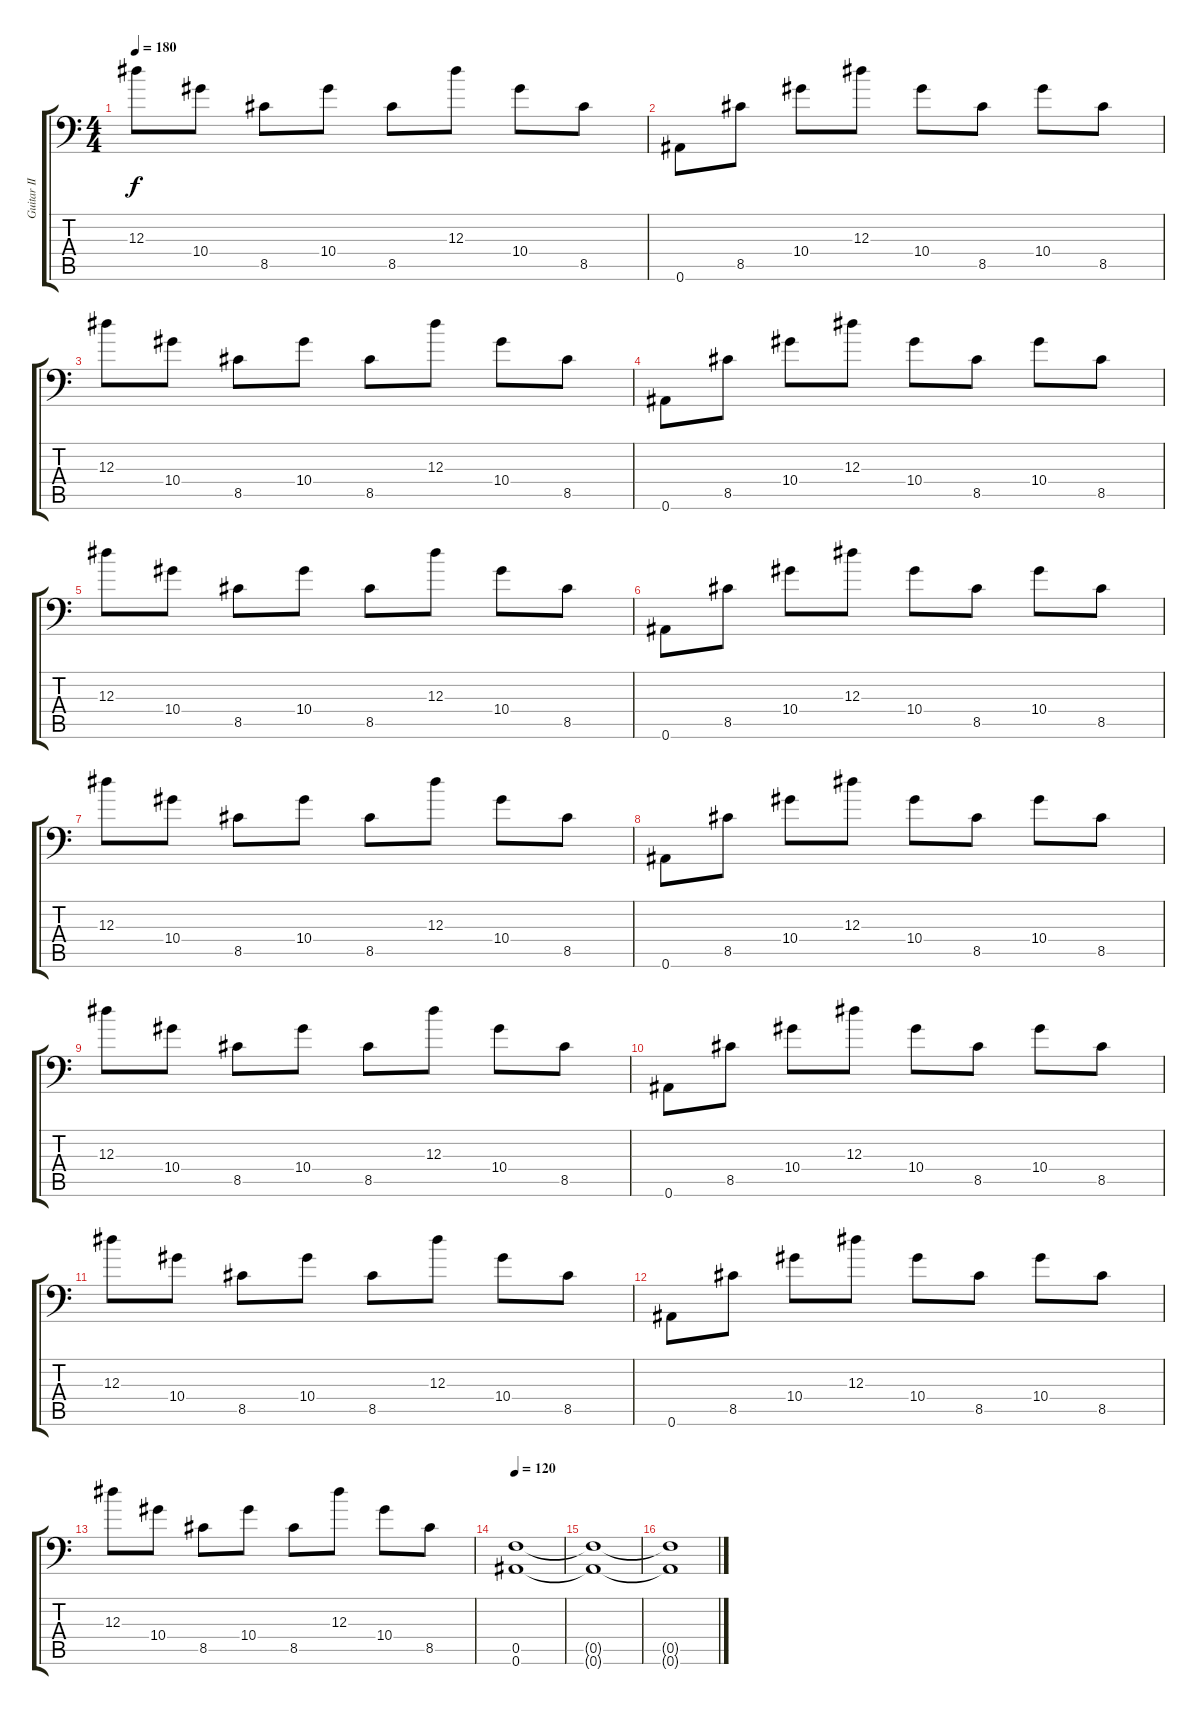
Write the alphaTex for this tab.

\track ("Guitar II" "Guitar II") {instrument distortionguitar bank 255}
\staff {score tabs}
\tuning (C4 G3 Eb3 Bb2 F2 Bb1) {hide}
\ts (4 4)
\tempo 180
\clef f4
\ks c
12.3.8{dy f} 10.4.8 8.5.8 10.4.8 8.5.8 12.3.8 10.4.8 8.5.8 |
0.6.8 8.5.8 10.4.8 12.3.8 10.4.8 8.5.8 10.4.8 8.5.8 |
12.3.8 10.4.8 8.5.8 10.4.8 8.5.8 12.3.8 10.4.8 8.5.8 |
0.6.8 8.5.8 10.4.8 12.3.8 10.4.8 8.5.8 10.4.8 8.5.8 |
12.3.8 10.4.8 8.5.8 10.4.8 8.5.8 12.3.8 10.4.8 8.5.8 |
0.6.8 8.5.8 10.4.8 12.3.8 10.4.8 8.5.8 10.4.8 8.5.8 |
12.3.8 10.4.8 8.5.8 10.4.8 8.5.8 12.3.8 10.4.8 8.5.8 |
0.6.8 8.5.8 10.4.8 12.3.8 10.4.8 8.5.8 10.4.8 8.5.8 |
12.3.8 10.4.8 8.5.8 10.4.8 8.5.8 12.3.8 10.4.8 8.5.8 |
0.6.8 8.5.8 10.4.8 12.3.8 10.4.8 8.5.8 10.4.8 8.5.8 |
12.3.8 10.4.8 8.5.8 10.4.8 8.5.8 12.3.8 10.4.8 8.5.8 |
0.6.8 8.5.8 10.4.8 12.3.8 10.4.8 8.5.8 10.4.8 8.5.8 |
12.3.8 10.4.8 8.5.8 10.4.8 8.5.8 12.3.8 10.4.8 8.5.8 |
\tempo 120
(0.5 0.6).1 |
(0.5{t} 0.6{t}).1 |
(0.5{t} 0.6{t}).1
